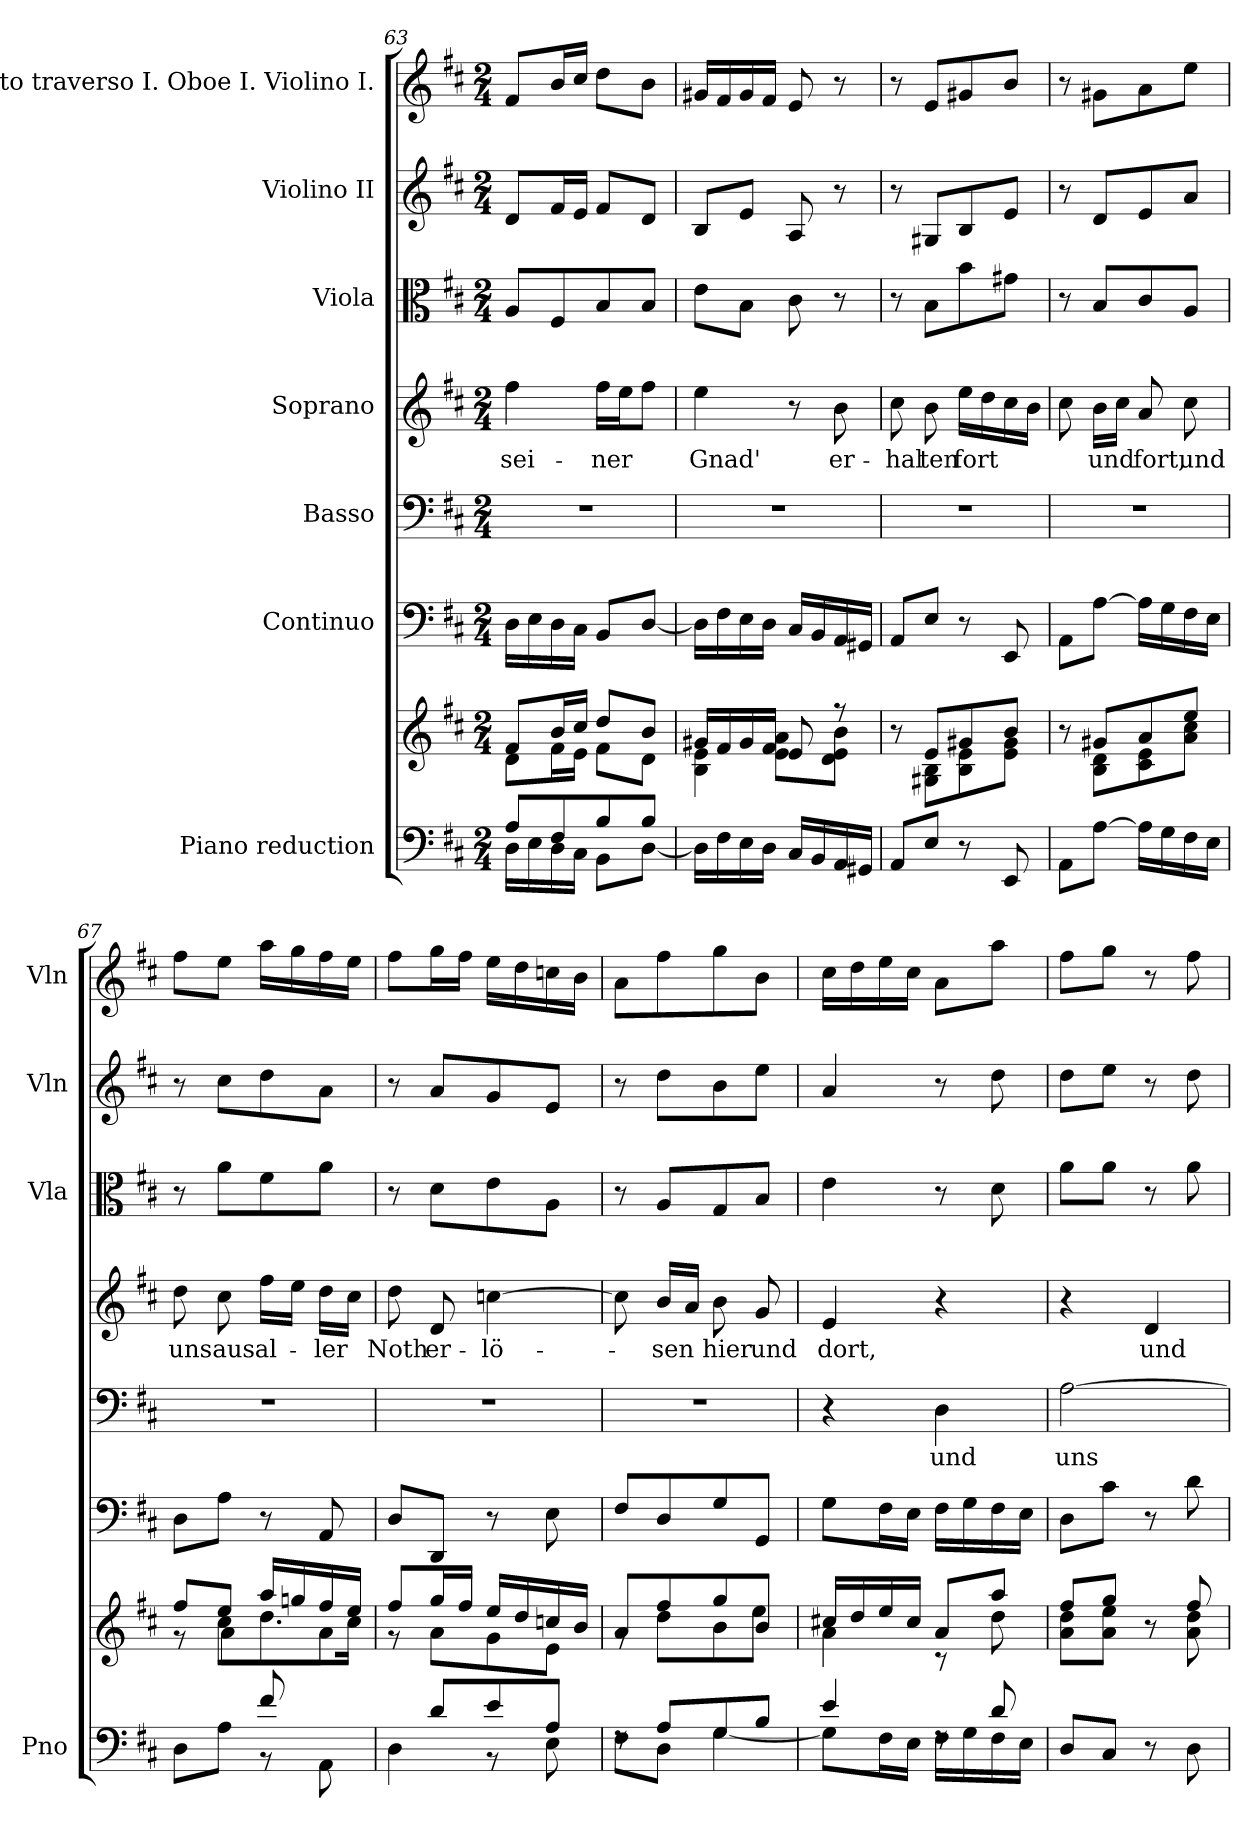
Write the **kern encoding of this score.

**kern	**kern	**kern	**kern	**text	**kern	**text	**kern	**kern	**kern
*part7	*part7	*part6	*part5	*part5	*part4	*part4	*part3	*part2	*part1
*staff8	*staff7	*staff6	*staff5	*staff5	*staff4	*staff4	*staff3	*staff2	*staff1
*I"Piano reduction	*	*I"Continuo	*I"Basso	*	*I"Soprano	*	*I"Viola	*I"Violino II	*I"Flauto traverso I. Oboe I. Violino I.
*I'Pno	*	*	*	*	*	*	*I'Vla	*I'Vln	*I'Vln
*clefF4	*clefG2	*clefF4	*clefF4	*	*clefG2	*	*clefC3	*clefG2	*clefG2
*k[f#c#]	*k[f#c#]	*k[f#c#]	*k[f#c#]	*	*k[f#c#]	*	*k[f#c#]	*k[f#c#]	*k[f#c#]
*M2/4	*M2/4	*M2/4	*M2/4	*	*M2/4	*	*M2/4	*M2/4	*M2/4
=63	=63	=63	=63	=63	=63	=63	=63	=63	=63
*^	*^	*	*	*	*	*	*	*	*
!	!	!	!	!	!	!	!	!LO:LY:b	!	!	!
8A/L	16D\LL	8f#/L	8d\L	16D\LL	2r	.	4ff#\	sei-	8A/L	8d/L	8f#/L
.	16E\	.	.	16E\	.	.	.	.	.	.	.
8F#/	16D\	16b/L	16f#\L	16D\	.	.	.	.	8F#/	16f#/L	16b/L
.	16C#\JJ	16cc#/JJ	16e\JJ	16C#\JJ	.	.	.	.	.	16e/JJ	16cc#/JJ
!	!	!	!	!	!	!	!	!LO:LY:b	!	!	!
8B/	8BB\L	8dd/L	8f#\L	8BB/L	.	.	16ff#\LL	-ner	8B/	8f#/L	8dd\L
.	.	.	.	.	.	.	16ee\J	.	.	.	.
8B/J	[8D\J	8b/J	8d\J	[8D/J	.	.	8ff#\J	.	8B/J	8d/J	8b\J
!!LO:PB:g=z
=64	=64	=64	=64	=64	=64	=64	=64	=64	=64	=64	=64
!	!	!	!	!	!	!	!	!LO:LY:b	!	!	!
*v	*v	*	*	*	*	*	*	*	*	*	*
16D\LL]	16g#X/LL	4B\ 4e\	16D\LL]	2r	.	4ee\	Gnad'	8e\L	8B/L	16g#X/LL
16F#\	16f#/	.	16F#\	.	.	.	.	.	.	16f#/
16E\	16g#/	.	16E\	.	.	.	.	8B\J	8e/J	16g#/
16D\JJ	16f#/JJ	.	16D\JJ	.	.	.	.	.	.	16f#/JJ
16C#/LL	8e/	8e\ 8a\L	16C#/LL	.	.	8r	.	8c#\	8A/	8e/
16BB/	.	.	16BB/	.	.	.	.	.	.	.
!	!	!	!	!	!	!	!LO:LY:b	!	!	!
16AA/	8r	8d\ 8e\ 8b\J	16AA/	.	.	8b\	er-	8r	8r	8r
16GG#X/JJ	.	.	16GG#X/JJ	.	.	.	.	.	.	.
=65	=65	=65	=65	=65	=65	=65	=65	=65	=65	=65
!	!	!	!	!	!	!	!LO:LY:b	!	!	!
8AA/L	8r	8ryy	8AA/L	2r	.	8cc#\	-hal-	8r	8r	8r
!	!	!	!	!	!	!	!LO:LY:b	!	!	!
8E/J	8e/L	8G#X\ 8B\L	8E/J	.	.	8b\	-ten	8B\L	8G#X/L	8e/L
!	!	!	!	!	!	!	!LO:LY:b	!	!	!
8r	8g#X/	8B\ 8e\	8r	.	.	16ee\LL	fort	8b\	8B/	8g#X/
.	.	.	.	.	.	16dd\	.	.	.	.
8EE/	8b/J	8e\ 8g#\J	8EE/	.	.	16cc#\	.	8g#X\J	8e/J	8b/J
.	.	.	.	.	.	16b\JJ	.	.	.	.
=66	=66	=66	=66	=66	=66	=66	=66	=66	=66	=66
8AA\L	8r	8ryy	8AA\L	2r	.	8cc#\	.	8r	8r	8r
!	!	!	!	!	!	!	!LO:LY:b	!	!	!
[8A\J	8g#X/L	8B\ 8d\L	[8A\J	.	.	16b\LL	und	8B/L	8d/L	8g#X\L
.	.	.	.	.	.	16cc#\JJ	.	.	.	.
!	!	!	!	!	!	!	!LO:LY:b	!	!	!
16A\LL]	8a/	8c#\ 8e\	16A\LL]	.	.	8a/	fort,	8c#/	8e/	8a\
16G\	.	.	16G\	.	.	.	.	.	.	.
!	!	!	!	!	!	!	!LO:LY:b	!	!	!
16F#\	8ee/J	8a\ 8cc#\J	16F#\	.	.	8cc#\	und	8A/J	8a/J	8ee\J
16E\JJ	.	.	16E\JJ	.	.	.	.	.	.	.
=67	=67	=67	=67	=67	=67	=67	=67	=67	=67	=67
*^	*	*^	*	*	*	*	*	*	*	*
!	!	!	!	!	!	!	!	!	!LO:LY:b	!	!	!
4ryy	8D\L	8ff#/L	8r	8ryy	8D\L	2r	.	8dd\	uns	8r	8r	8ff#\L
!	!	!	!	!	!	!	!	!	!LO:LY:b	!	!	!
.	8A\J	8ee/J	8cc#\L	8a\L	8A\J	.	.	8cc#\	aus	8a\L	8cc#\L	8ee\J
!	!	!	!	!	!	!	!	!	!LO:LY:b	!	!	!
8f#/	8r	16aa/LL	8.dd\	8ryy	8r	.	.	16ff#\LL	al-	8f#\	8dd\	16aa\LL
.	.	16ggn/	.	.	.	.	.	16ee\JJ	.	.	.	16gg\
!	!	!	!	!	!	!	!	!	!LO:LY:b	!	!	!
8ryy	8AA\	16ff#/	.	8a\J	8AA/	.	.	16dd\LL	-ler	8a\J	8a\J	16ff#\
.	.	16ee/JJ	16cc#\Jk	.	.	.	.	16cc#\JJ	.	.	.	16ee\JJ
*	*	*	*v	*v	*	*	*	*	*	*	*	*
=68	=68	=68	=68	=68	=68	=68	=68	=68	=68	=68	=68
!	!	!	!	!	!	!	!	!LO:LY:b	!	!	!
8rFyy	4D\	8ff#/L	8r	8D/L	2r	.	8dd\	Noth	8r	8r	8ff#\L
!	!	!	!	!	!	!	!	!LO:LY:b	!	!	!
8d/L	.	16gg/L	8a\L	8DD/J	.	.	8d/	er-	8d\L	8a/L	16gg\L
.	.	16ff#/JJ	.	.	.	.	.	.	.	.	16ff#\JJ
!	!	!	!	!	!	!	!	!LO:LY:b	!	!	!
8e/	8r	16ee/LL	8g\	8r	.	.	[4ccn\	-lö-	8e\	8g/	16ee\LL
.	.	16dd/	.	.	.	.	.	.	.	.	16dd\
8A/J	8E\	16ccn/	8e\J	8E\	.	.	.	.	8A\J	8e/J	16ccn\
.	.	16b/JJ	.	.	.	.	.	.	.	.	16b\JJ
=69	=69	=69	=69	=69	=69	=69	=69	=69	=69	=69	=69
8rF	8F#\L	8a/L	8rg	8F#/L	2r	.	8cc\]	.	8r	8r	8a\L
!	!	!	!	!	!	!	!	!LO:LY:b	!	!	!
8A/L	8D\J	8ff#/	8dd\L	8D/	.	.	16b/LL	-sen	8A/L	8dd\L	8ff#\
.	.	.	.	.	.	.	16a/JJ	.	.	.	.
!	!	!	!	!	!	!	!	!LO:LY:b	!	!	!
8G/	[4G\	8gg/	8b\	8G/	.	.	8b\	hier	8G/	8b\	8gg\
!	!	!	!	!	!	!	!	!LO:LY:b	!	!	!
8B/J	.	8b/J	8ee\J	8GG/J	.	.	8g/	und	8B/J	8ee\J	8b\J
=70	=70	=70	=70	=70	=70	=70	=70	=70	=70	=70	=70
!	!	!	!	!	!	!	!	!LO:LY:b	!	!	!
4e/	8G\L]	16cc#X/LL	4a\	8G\L	4r	.	4e/	dort,	4e\	4a/	16cc#\LL
.	.	16dd/	.	.	.	.	.	.	.	.	16dd\
.	16F#\L	16ee/	.	16F#\L	.	.	.	.	.	.	16ee\
.	16E\JJ	16cc#/JJ	.	16E\JJ	.	.	.	.	.	.	16cc#\JJ
!	!	!	!	!	!	!LO:LY:b	!	!	!	!	!
8rF	16F#\LL	8a/L	8r	16F#\LL	4D\	und	4r	.	8r	8r	8a\L
.	16G\	.	.	16G\	.	.	.	.	.	.	.
8d/	16F#\	8aa/J	8dd\	16F#\	.	.	.	.	8d\	8dd\	8aa\J
.	16E\JJ	.	.	16E\JJ	.	.	.	.	.	.	.
!!LO:LB:g=z
=71	=71	=71	=71	=71	=71	=71	=71	=71	=71	=71	=71
!	!	!	!	!	!	!LO:LY:b	!	!	!	!	!
*v	*v	*	*	*	*	*	*	*	*	*	*
8D/L	8ff#/L	8a\ 8dd\L	8D\L	[2A\	uns	4r	.	8a\L	8dd\L	8ff#\L
8C#/J	8gg/J	8a\ 8ee\J	8c#\J	.	.	.	.	8a\J	8ee\J	8gg\J
!	!	!	!	!	!	!	!LO:LY:b	!	!	!
8r	8r	8ryy	8r	.	.	4d/	und	8r	8r	8r
8D\	8ff#/	8a\ 8dd\	8d\	.	.	.	.	8a\	8dd\	8ff#\
*	*v	*v	*	*	*	*	*	*	*	*
=	=	=	=	=	=	=	=	=	=
*-	*-	*-	*-	*-	*-	*-	*-	*-	*-
